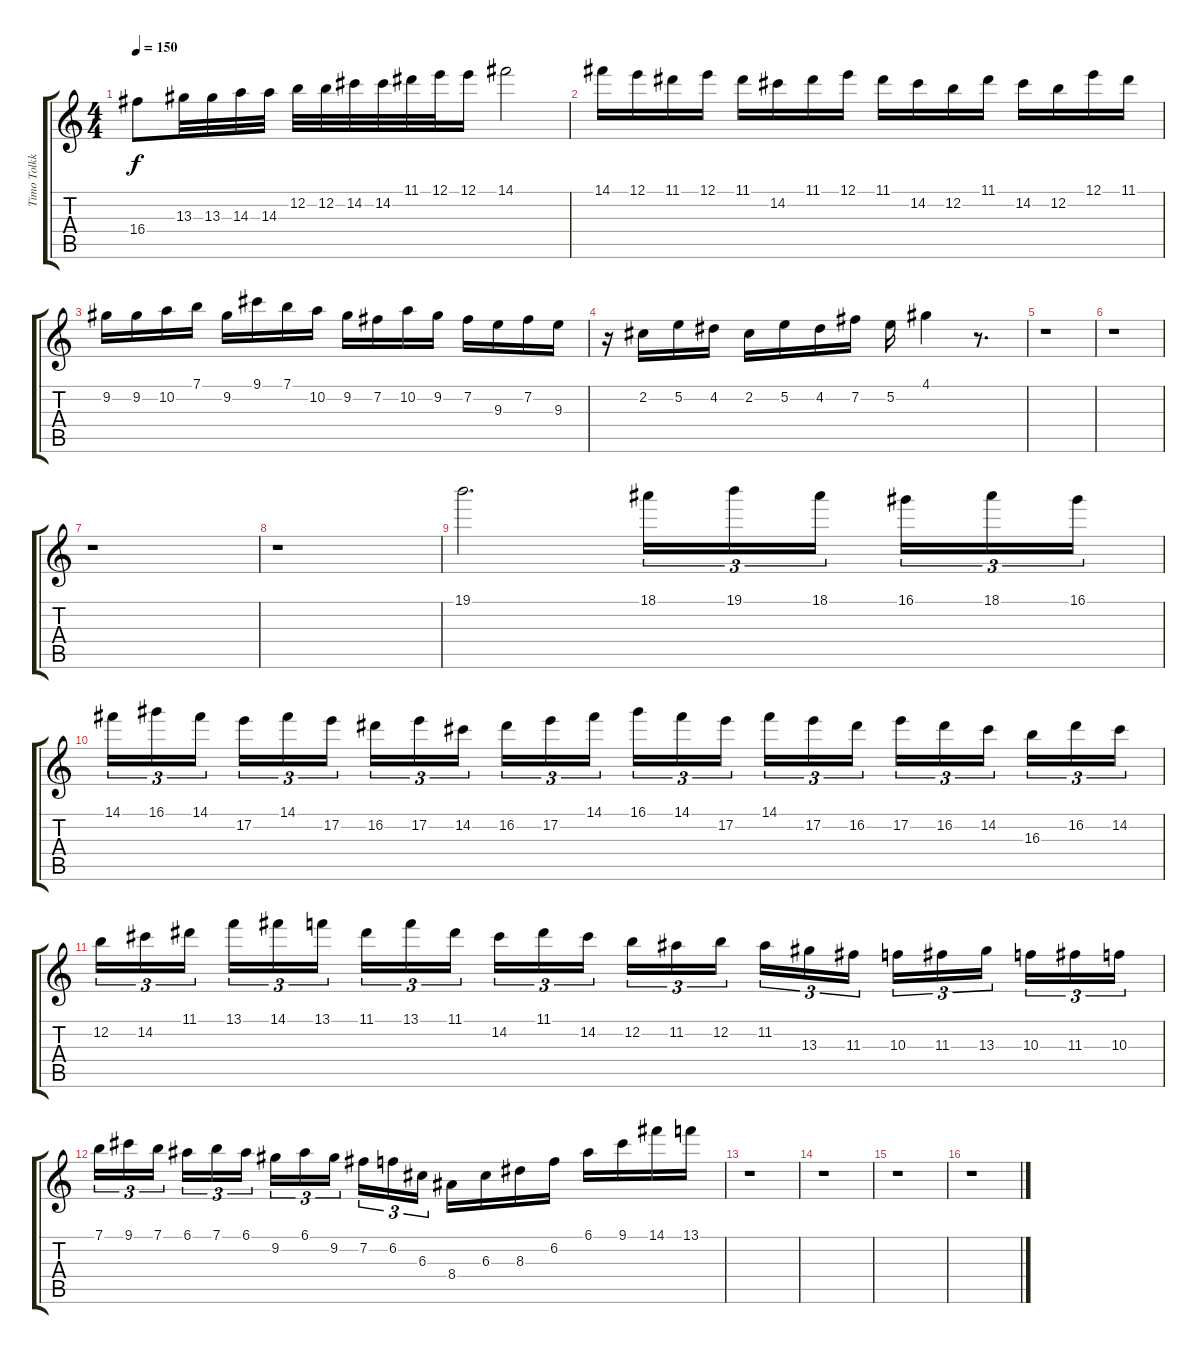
\track ("Timo Tolkki" "Timo Tolkk") {instrument distortionguitar}
\staff {score tabs}
\tuning (E4 B3 G3 D3 A2 E2) {hide}
\ts (4 4)
\tempo 150
\clef g2
\ks c
16.4.8{dy f} 13.3.32 13.3.32 14.3.32 14.3.32 12.2.32 12.2.32 14.2.32 14.2.32 11.1.32 12.1.32 12.1.16 14.1.2 |
14.1.16 12.1.16 11.1.16 12.1.16 11.1.16 14.2.16 11.1.16 12.1.16 11.1.16 14.2.16 12.2.16 11.1.16 14.2.16 12.2.16 12.1.16 11.1.16 |
9.2.16 9.2.16 10.2.16 7.1.16 9.2.16 9.1.16 7.1.16 10.2.16 9.2.16 7.2.16 10.2.16 9.2.16 7.2.16 9.3.16 7.2.16 9.3.16 |
r.16 2.2.16 5.2.16 4.2.16 2.2.16 5.2.16 4.2.16 7.2.16 5.2.16 4.1.4 r.8{d} |
r.1 |
r.1 |
r.1 |
r.1 |
19.1.2{d} 18.1.16{tu (3 2)} 19.1.16{tu (3 2)} 18.1.16{tu (3 2) beam splitsecondary} 16.1.16{tu (3 2)} 18.1.16{tu (3 2)} 16.1.16{tu (3 2)} |
14.1.16{tu (3 2)} 16.1.16{tu (3 2)} 14.1.16{tu (3 2) beam splitsecondary} 17.2.16{tu (3 2)} 14.1.16{tu (3 2)} 17.2.16{tu (3 2)} 16.2.16{tu (3 2)} 17.2.16{tu (3 2)} 14.2.16{tu (3 2) beam splitsecondary} 16.2.16{tu (3 2)} 17.2.16{tu (3 2)} 14.1.16{tu (3 2)} 16.1.16{tu (3 2)} 14.1.16{tu (3 2)} 17.2.16{tu (3 2) beam splitsecondary} 14.1.16{tu (3 2)} 17.2.16{tu (3 2)} 16.2.16{tu (3 2)} 17.2.16{tu (3 2)} 16.2.16{tu (3 2)} 14.2.16{tu (3 2) beam splitsecondary} 16.3.16{tu (3 2)} 16.2.16{tu (3 2)} 14.2.16{tu (3 2)} |
12.2.16{tu (3 2)} 14.2.16{tu (3 2)} 11.1.16{tu (3 2) beam splitsecondary} 13.1.16{tu (3 2)} 14.1.16{tu (3 2)} 13.1.16{tu (3 2)} 11.1.16{tu (3 2)} 13.1.16{tu (3 2)} 11.1.16{tu (3 2) beam splitsecondary} 14.2.16{tu (3 2)} 11.1.16{tu (3 2)} 14.2.16{tu (3 2)} 12.2.16{tu (3 2)} 11.2.16{tu (3 2)} 12.2.16{tu (3 2) beam splitsecondary} 11.2.16{tu (3 2)} 13.3.16{tu (3 2)} 11.3.16{tu (3 2)} 10.3.16{tu (3 2)} 11.3.16{tu (3 2)} 13.3.16{tu (3 2) beam splitsecondary} 10.3.16{tu (3 2)} 11.3.16{tu (3 2)} 10.3.16{tu (3 2)} |
7.1.16{tu (3 2)} 9.1.16{tu (3 2)} 7.1.16{tu (3 2) beam splitsecondary} 6.1.16{tu (3 2)} 7.1.16{tu (3 2)} 6.1.16{tu (3 2)} 9.2.16{tu (3 2)} 6.1.16{tu (3 2)} 9.2.16{tu (3 2) beam splitsecondary} 7.2.16{tu (3 2)} 6.2.16{tu (3 2)} 6.3.16{tu (3 2)} 8.4.16 6.3.16 8.3.16 6.2.16 6.1.16 9.1.16 14.1.16 13.1.16 |
r.1 |
r.1 |
r.1 |
r.1
